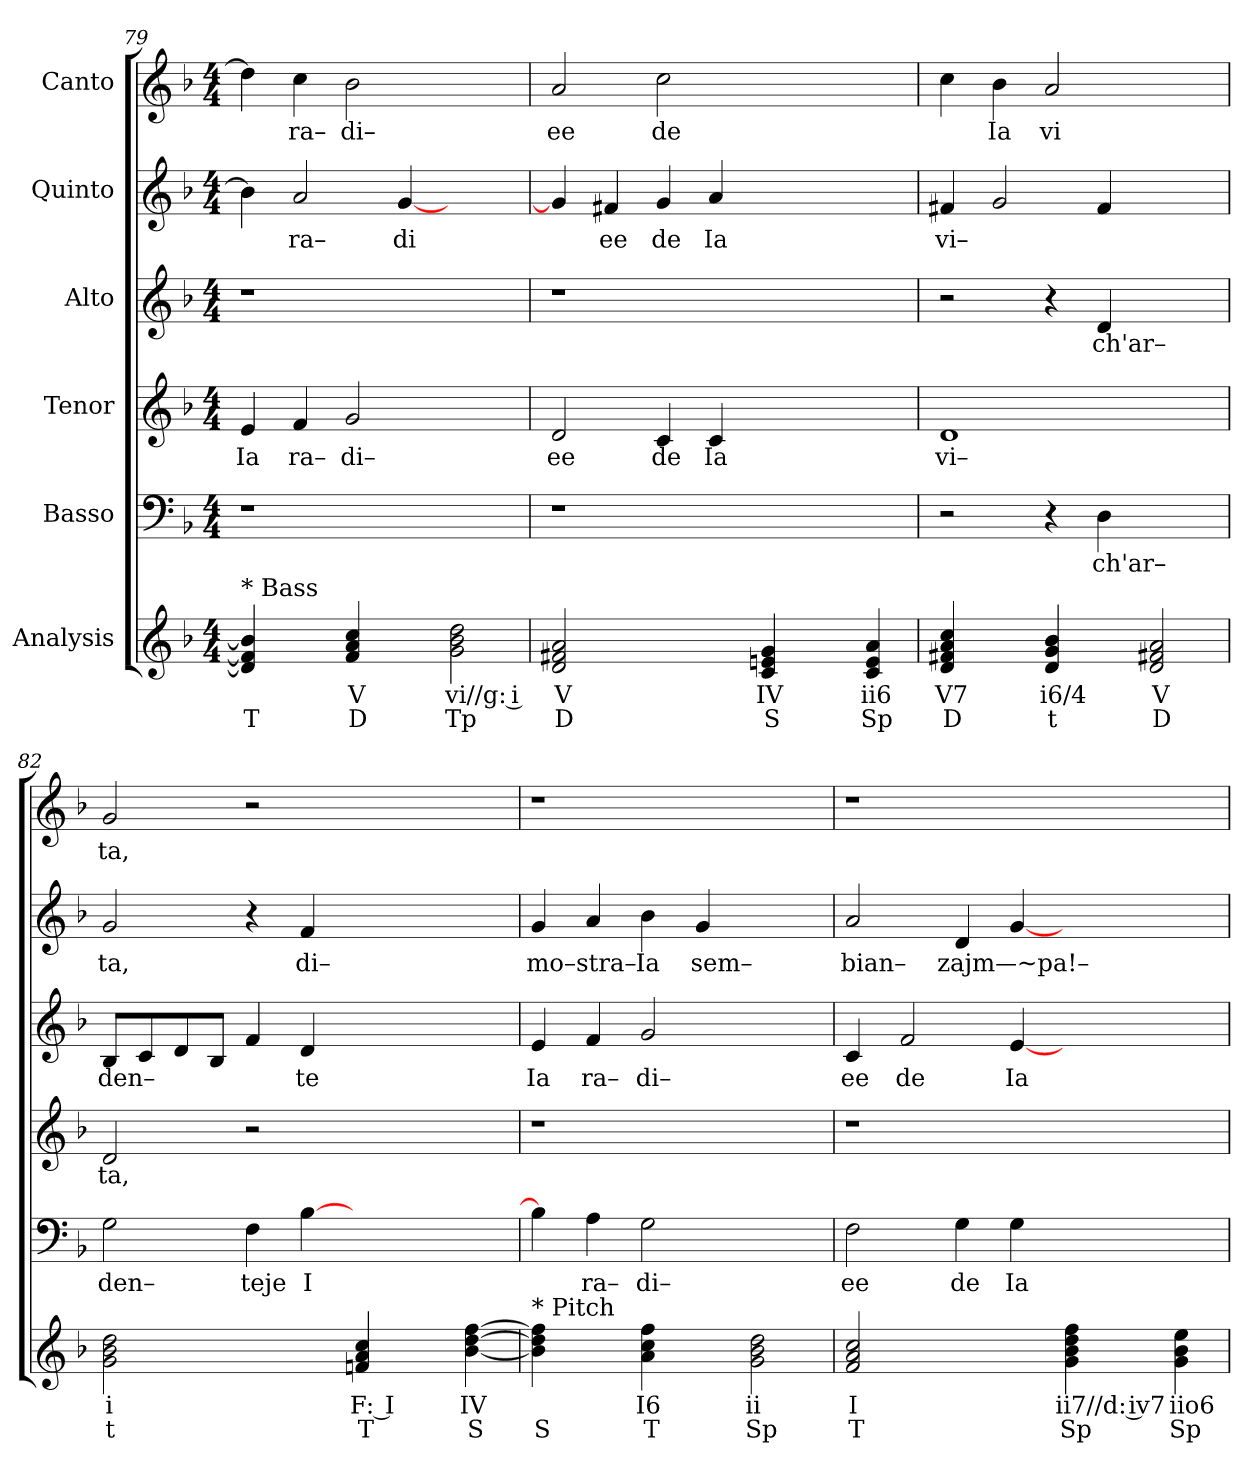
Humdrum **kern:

**kern	**text	**text	**kern	**text	**kern	**text	**kern	**text	**kern	**text	**kern	**text
*part6	*part6	*part6	*part5	*part5	*part4	*part4	*part3	*part3	*part2	*part2	*part1	*part1
*staff6	*staff6	*staff6	*staff5	*staff5	*staff4	*staff4	*staff3	*staff3	*staff2	*staff2	*staff1	*staff1
*I"Analysis	*	*	*I"Basso	*	*I"Tenor	*	*I"Alto	*	*I"Quinto	*	*I"Canto	*
*	*	*	*clefF4	*	*clefG2	*	*clefG2	*	*clefG2	*	*clefG2	*
*k[b-]	*	*	*k[b-]	*	*k[b-]	*	*k[b-]	*	*k[b-]	*	*k[b-]	*
*	*	*	*F:	*	*F:	*	*F:	*	*F:	*	*F:	*
*M4/4	*	*	*M4/4	*	*M4/4	*	*M4/4	*	*M4/4	*	*M4/4	*
=79	=79	=79	=79	=79	=79	=79	=79	=79	=79	=79	=79	=79
!LO:TX:a:t=* Bass	!	!	!	!	!	!	!	!	!	!	!	!
!	!	!	!	!	!	!LO:LY:b	!	!	!	!	!	!
4d] 4f] 4b-]	.	T	1r	.	4e/	Ia	1r	.	4b-\]	.	4dd\]	.
!	!	!	!	!	!	!LO:LY:b	!	!	!	!	!	!
!	!	!	!	!	!	!	!	!	!	!LO:LY:b	!	!
!	!	!	!	!	!	!	!	!	!	!	!	!LO:LY:b
4ryy	.	.	.	.	4f/	ra–	.	.	2a/	ra–	4cc\	ra–
!	!	!	!	!	!	!LO:LY:b	!	!	!	!	!	!
!	!	!	!	!	!	!	!	!	!	!	!	!LO:LY:b
4f 4a 4cc	V	D	.	.	2g/	di–	.	.	.	.	2b-\	di–
!	!	!	!	!	!	!	!	!	!	!LO:LY:b	!	!
4ryy	.	.	.	.	.	.	.	.	[4g/	di	.	.
2g 2b- 2dd	vi//g: i	Tp	2ryy	.	2ryy	.	2ryy	.	2ryy	.	2ryy	.
=80	=80	=80	=80	=80	=80	=80	=80	=80	=80	=80	=80	=80
!	!	!	!	!	!	!LO:LY:b	!	!	!	!	!	!
!	!	!	!	!	!	!	!	!	!	!	!	!LO:LY:b
2d 2f#X 2a	V	D	1r	.	2d/	ee	1r	.	4g/]	.	2a/	ee
!	!	!	!	!	!	!	!	!	!	!LO:LY:b	!	!
.	.	.	.	.	.	.	.	.	4f#X/	ee	.	.
!	!	!	!	!	!	!LO:LY:b	!	!	!	!	!	!
!	!	!	!	!	!	!	!	!	!	!LO:LY:b	!	!
!	!	!	!	!	!	!	!	!	!	!	!	!LO:LY:b
2ryy	.	.	.	.	4c/	de	.	.	4g/	de	2cc\	de
!	!	!	!	!	!	!LO:LY:b	!	!	!	!	!	!
!	!	!	!	!	!	!	!	!	!	!LO:LY:b	!	!
.	.	.	.	.	4c/	Ia	.	.	4a/	Ia	.	.
4c 4en 4g	IV	S	2.ryy	.	2.ryy	.	2.ryy	.	2.ryy	.	2.ryy	.
4ryy	.	.	.	.	.	.	.	.	.	.	.	.
4c 4e 4a	ii6	Sp	.	.	.	.	.	.	.	.	.	.
=81	=81	=81	=81	=81	=81	=81	=81	=81	=81	=81	=81	=81
!	!	!	!	!	!	!LO:LY:b	!	!	!	!	!	!
!	!	!	!	!	!	!	!	!	!	!LO:LY:b	!	!
4d 4f#X 4a 4cc	V7	D	2r	.	1d	vi–	2r	.	4f#X/	vi–	4cc\	.
!	!	!	!	!	!	!	!	!	!	!	!	!LO:LY:b
4ryy	.	.	.	.	.	.	.	.	2g/	.	4b-\	Ia
!	!	!	!	!	!	!	!	!	!	!	!	!LO:LY:b
4d 4g 4b-	i6/4	t	4r	.	.	.	4r	.	.	.	2a/	vi
!	!	!	!	!LO:LY:b	!	!	!	!	!	!	!	!
!	!	!	!	!	!	!	!	!LO:LY:b	!	!	!	!
4ryy	.	.	4D\	ch'ar–	.	.	4d/	ch'ar–	4f#/	.	.	.
2d 2f#X 2a	V	D	2ryy	.	2ryy	.	2ryy	.	2ryy	.	2ryy	.
=82	=82	=82	=82	=82	=82	=82	=82	=82	=82	=82	=82	=82
!	!	!	!	!LO:LY:b	!	!	!	!	!	!	!	!
!	!	!	!	!	!	!LO:LY:b	!	!	!	!	!	!
!	!	!	!	!	!	!	!	!LO:LY:b	!	!	!	!
!	!	!	!	!	!	!	!	!	!	!LO:LY:b	!	!
!	!	!	!	!	!	!	!	!	!	!	!	!LO:LY:b
2g 2b- 2dd	i	t	2G\	den–	2d/	ta,	8B-/L	den–	2g/	ta,	2g/	ta,
.	.	.	.	.	.	.	8c/	.	.	.	.	.
.	.	.	.	.	.	.	8d/	.	.	.	.	.
.	.	.	.	.	.	.	8B-/J	.	.	.	.	.
!	!	!	!	!LO:LY:b	!	!	!	!	!	!	!	!
2ryy	.	.	4F\	teje	2r	.	4f/	.	4r	.	2r	.
!	!	!	!	!LO:LY:b	!	!	!	!	!	!	!	!
!	!	!	!	!	!	!	!	!LO:LY:b	!	!	!	!
!	!	!	!	!	!	!	!	!	!	!LO:LY:b	!	!
.	.	.	[4B-\	I	.	.	4d/	te	4f/	di–	.	.
4fn 4a 4cc	F: I	T	2.ryy	.	2.ryy	.	2.ryy	.	2.ryy	.	2.ryy	.
4ryy	.	.	.	.	.	.	.	.	.	.	.	.
[4b- [4dd [4ff	IV	S	.	.	.	.	.	.	.	.	.	.
=83	=83	=83	=83	=83	=83	=83	=83	=83	=83	=83	=83	=83
!	!	!	!	!	!	!	!	!LO:LY:b	!	!	!	!
!LO:TX:a:t=* Pitch	!	!	!	!	!	!	!	!	!	!	!	!
!	!	!	!	!	!	!	!	!	!	!LO:LY:b	!	!
4b-] 4dd] 4ff]	.	S	4B-\]	.	1r	.	4e/	Ia	4g/	mo–stra–	1r	.
!	!	!	!	!LO:LY:b	!	!	!	!	!	!	!	!
!	!	!	!	!	!	!	!	!LO:LY:b	!	!	!	!
4ryy	.	.	4A\	ra–	.	.	4f/	ra–	4a/	.	.	.
!	!	!	!	!LO:LY:b	!	!	!	!	!	!	!	!
!	!	!	!	!	!	!	!	!LO:LY:b	!	!	!	!
!	!	!	!	!	!	!	!	!	!	!LO:LY:b	!	!
4a 4cc 4ff	I6	T	2G\	di–	.	.	2g/	di–	4b-\	Ia	.	.
!	!	!	!	!	!	!	!	!	!	!LO:LY:b	!	!
4ryy	.	.	.	.	.	.	.	.	4g/	sem–	.	.
2g 2b- 2dd	ii	Sp	2ryy	.	2ryy	.	2ryy	.	2ryy	.	2ryy	.
=84	=84	=84	=84	=84	=84	=84	=84	=84	=84	=84	=84	=84
!	!	!	!	!LO:LY:b	!	!	!	!	!	!	!	!
!	!	!	!	!	!	!	!	!LO:LY:b	!	!	!	!
!	!	!	!	!	!	!	!	!	!	!LO:LY:b	!	!
2f 2a 2cc	I	T	2F\	ee	1r	.	4c/	ee	2a/	bian–	1r	.
!	!	!	!	!	!	!	!	!LO:LY:b	!	!	!	!
.	.	.	.	.	.	.	2f/	de	.	.	.	.
!	!	!	!	!LO:LY:b	!	!	!	!	!	!	!	!
!	!	!	!	!	!	!	!	!	!	!LO:LY:b	!	!
2ryy	.	.	4G\	de	.	.	.	.	4d/	zajm–	.	.
!	!	!	!	!LO:LY:b	!	!	!	!	!	!	!	!
!	!	!	!	!	!	!	!	!LO:LY:b	!	!	!	!
!	!	!	!	!	!	!	!	!	!	!LO:LY:b	!	!
.	.	.	4G\	Ia	.	.	[4e/	Ia	[4g/	–~pa!–	.	.
4g 4b- 4dd 4ff	ii7//d: iv7	Sp	2.ryy	.	2.ryy	.	2.ryy	.	2.ryy	.	2.ryy	.
4ryy	.	.	.	.	.	.	.	.	.	.	.	.
4g 4b- 4ee	iio6	Sp	.	.	.	.	.	.	.	.	.	.
=	=	=	=	=	=	=	=	=	=	=	=	=
*-	*-	*-	*-	*-	*-	*-	*-	*-	*-	*-	*-	*-
